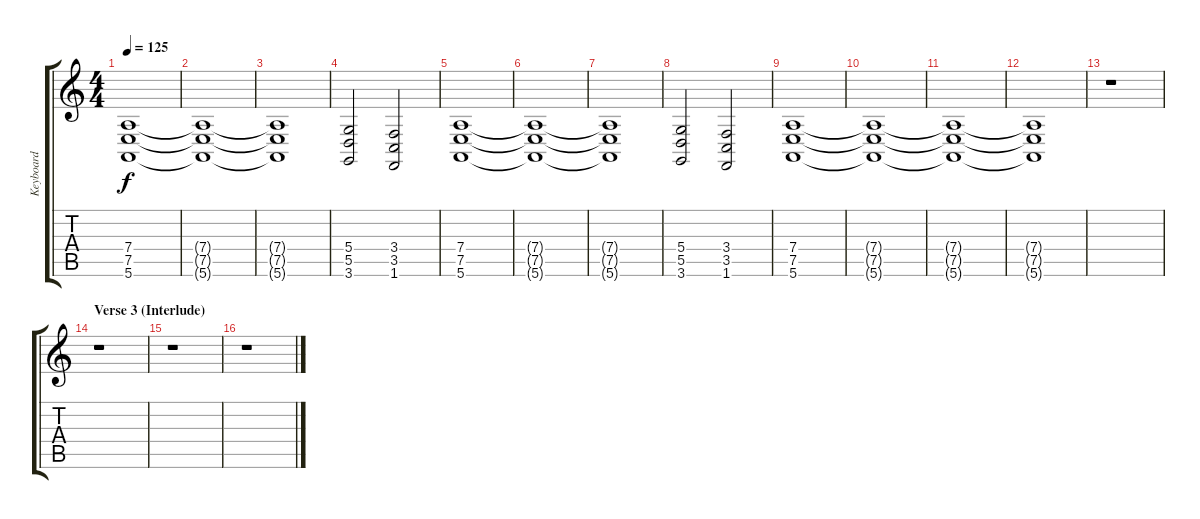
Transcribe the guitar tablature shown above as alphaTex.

\track ("Keyboard" "Keyboard") {instrument synthstrings2}
\staff {score tabs}
\tuning (E4 B3 G3 D3 A2 E2) {hide}
\ts (4 4)
\tempo 125
\clef g2
\ks c
(7.4 7.5 5.6).1{dy f} |
(7.4{t} 7.5{t} 5.6{t}).1 |
(7.4{t} 7.5{t} 5.6{t}).1 |
(5.4 5.5 3.6).2 (3.4 3.5 1.6).2 |
(7.4 7.5 5.6).1 |
(7.4{t} 7.5{t} 5.6{t}).1 |
(7.4{t} 7.5{t} 5.6{t}).1 |
(5.4 5.5 3.6).2 (3.4 3.5 1.6).2 |
(7.4 7.5 5.6).1 |
(7.4{t} 7.5{t} 5.6{t}).1 |
(7.4{t} 7.5{t} 5.6{t}).1 |
(7.4{t} 7.5{t} 5.6{t}).1 |
r.1 |
\section ("" "Verse 3 (Interlude)")
r.1 |
\section ("" "")
r.1 |
r.1
